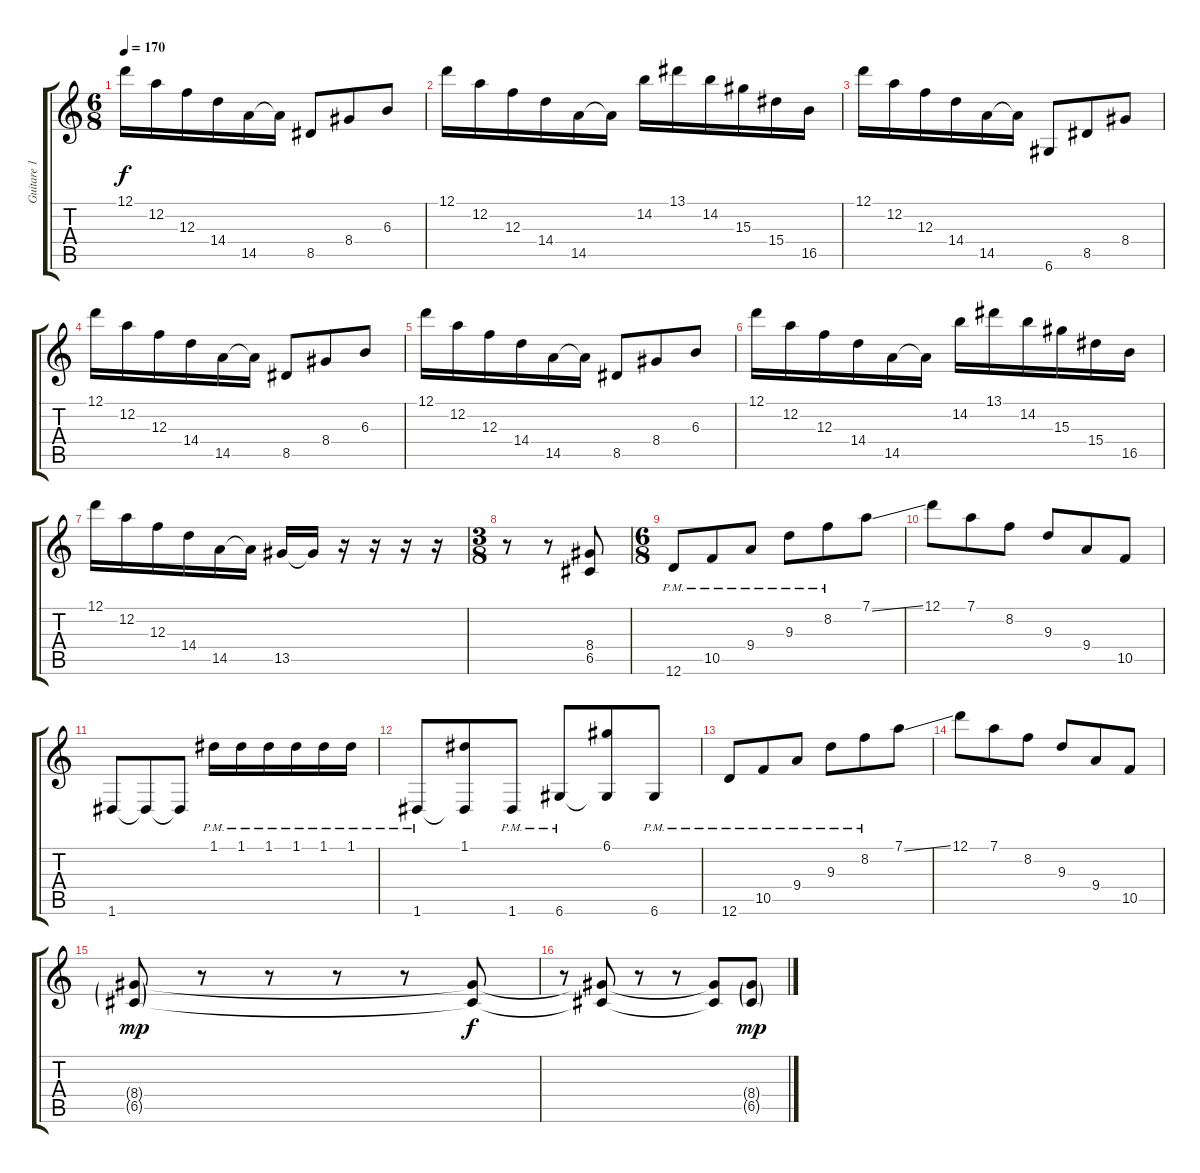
\track ("Guitare 1" "Guitare 1") {instrument distortionguitar}
\staff {score tabs}
\tuning (D4 A3 F3 C3 G2 D2) {hide}
\ts (6 8)
\tempo 170
\clef g2
\ks c
12.1.16{dy f} 12.2.16 12.3.16 14.4.16 14.5.16 14.5{t}.16 8.5.8 8.4.8 6.3.8 |
12.1.16 12.2.16 12.3.16 14.4.16 14.5.16 14.5{t}.16 14.2.16 13.1.16 14.2.16 15.3.16 15.4.16 16.5.16 |
12.1.16 12.2.16 12.3.16 14.4.16 14.5.16 14.5{t}.16 6.6.8 8.5.8 8.4.8 |
12.1.16 12.2.16 12.3.16 14.4.16 14.5.16 14.5{t}.16 8.5.8 8.4.8 6.3.8 |
12.1.16 12.2.16 12.3.16 14.4.16 14.5.16 14.5{t}.16 8.5.8 8.4.8 6.3.8 |
12.1.16 12.2.16 12.3.16 14.4.16 14.5.16 14.5{t}.16 14.2.16 13.1.16 14.2.16 15.3.16 15.4.16 16.5.16 |
12.1.16 12.2.16 12.3.16 14.4.16 14.5.16 14.5{t}.16 13.5.16 13.5{t}.16 r.16 r.16 r.16 r.16 |
\ts (3 8)
r.8 r.8 (8.4 6.5).8 |
\ts (6 8)
12.6{pm}.8 10.5{pm}.8 9.4{pm}.8 9.3{pm}.8 8.2{pm}.8 7.1{ss}.8 |
12.1.8 7.1.8 8.2.8 9.3.8 9.4.8 10.5.8 |
1.6.8 1.6{t}.8 1.6{t}.8 1.1{pm}.16 1.1{pm}.16 1.1{pm}.16 1.1{pm}.16 1.1{pm}.16 1.1{pm}.16 |
1.6{pm}.8 (1.1 1.6{t}).8 1.6{pm}.8 6.6{pm}.8 (6.1 6.6{t}).8 6.6{pm}.8 |
12.6{pm}.8 10.5{pm}.8 9.4{pm}.8 9.3{pm}.8 8.2{pm}.8 7.1{ss}.8 |
12.1.8 7.1.8 8.2.8 9.3.8 9.4.8 10.5.8 |
(8.4{g} 6.5{g}).8{dy mp} r.8 r.8 r.8 r.8 (8.4{t} 6.5{t}).8{dy f} |
r.8 (8.4{t} 6.5{t}).8 r.8 r.8 (8.4{t} 6.5{t}).8 (8.4{g} 6.5{g}).8{dy mp}
